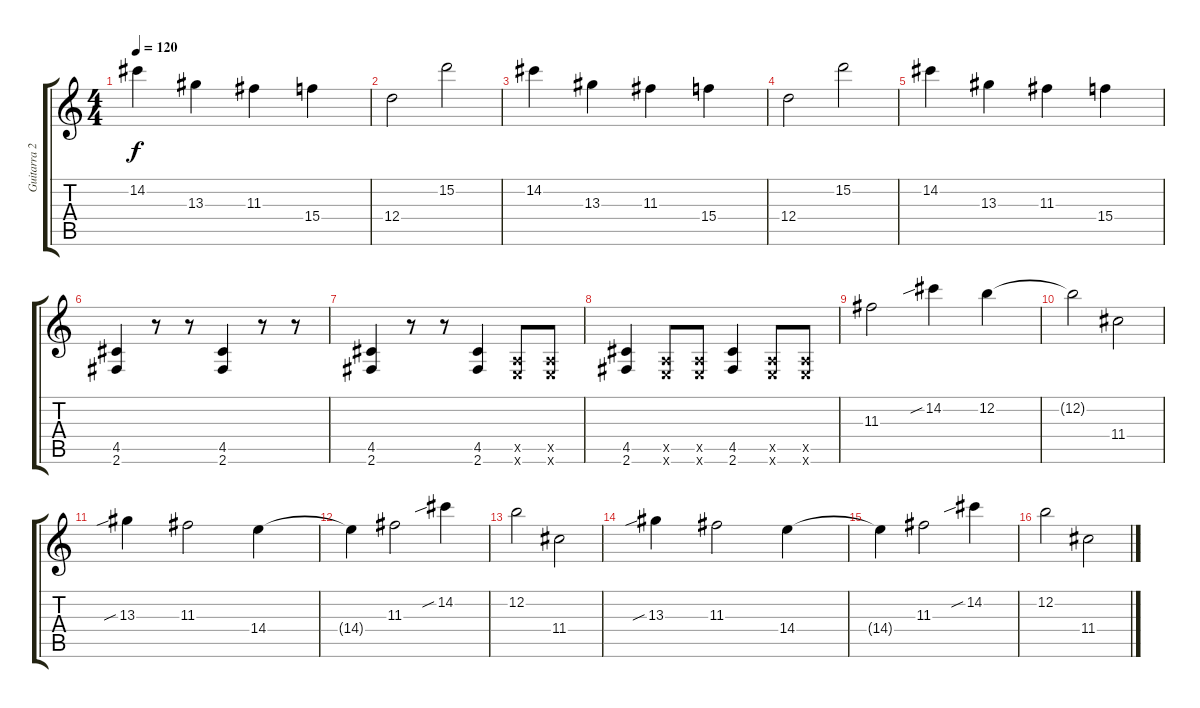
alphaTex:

\track ("Guitarra 2(ritmo)" "Guitarra 2") {instrument distortionguitar}
\staff {score tabs}
\tuning (E4 B3 G3 D3 A2 E2) {hide}
\ts (4 4)
\tempo 120
\clef g2
\ks c
14.2.4{dy f} 13.3.4 11.3.4 15.4.4 |
12.4.2 15.2.2 |
14.2.4 13.3.4 11.3.4 15.4.4 |
12.4.2 15.2.2 |
14.2.4 13.3.4 11.3.4 15.4.4 |
(4.5 2.6).4 r.8 r.8 (4.5 2.6).4 r.8 r.8 |
(4.5 2.6).4 r.8 r.8 (4.5 2.6).4 (0.5{x} 0.6{x}).8 (0.5{x} 0.6{x}).8 |
(4.5 2.6).4 (0.5{x} 0.6{x}).8 (0.5{x} 0.6{x}).8 (4.5 2.6).4 (0.5{x} 0.6{x}).8 (0.5{x} 0.6{x}).8 |
11.3.2 14.2{sib}.4 12.2.4 |
12.2{t}.2 11.4.2 |
13.3{sib}.4 11.3.2 14.4.4 |
14.4{t}.4 11.3.2 14.2{sib}.4 |
12.2.2 11.4.2 |
13.3{sib}.4 11.3.2 14.4.4 |
14.4{t}.4 11.3.2 14.2{sib}.4 |
12.2.2 11.4.2
